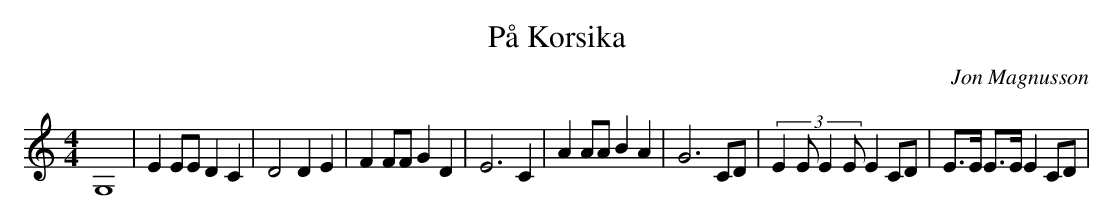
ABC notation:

X:1
T:På Korsika
C:Jon Magnusson
M:4/4
L:1/16
K:C
G,16|E4E2E2 D4C4| D8 D4E4| F4F2F2 G4D4| E12C4|A4A2A2 B4A4| G12 C2D2 |(3:4:4 E4E2E4E2 E4 C2D2|E3E E3E1 E4 C2D2|
